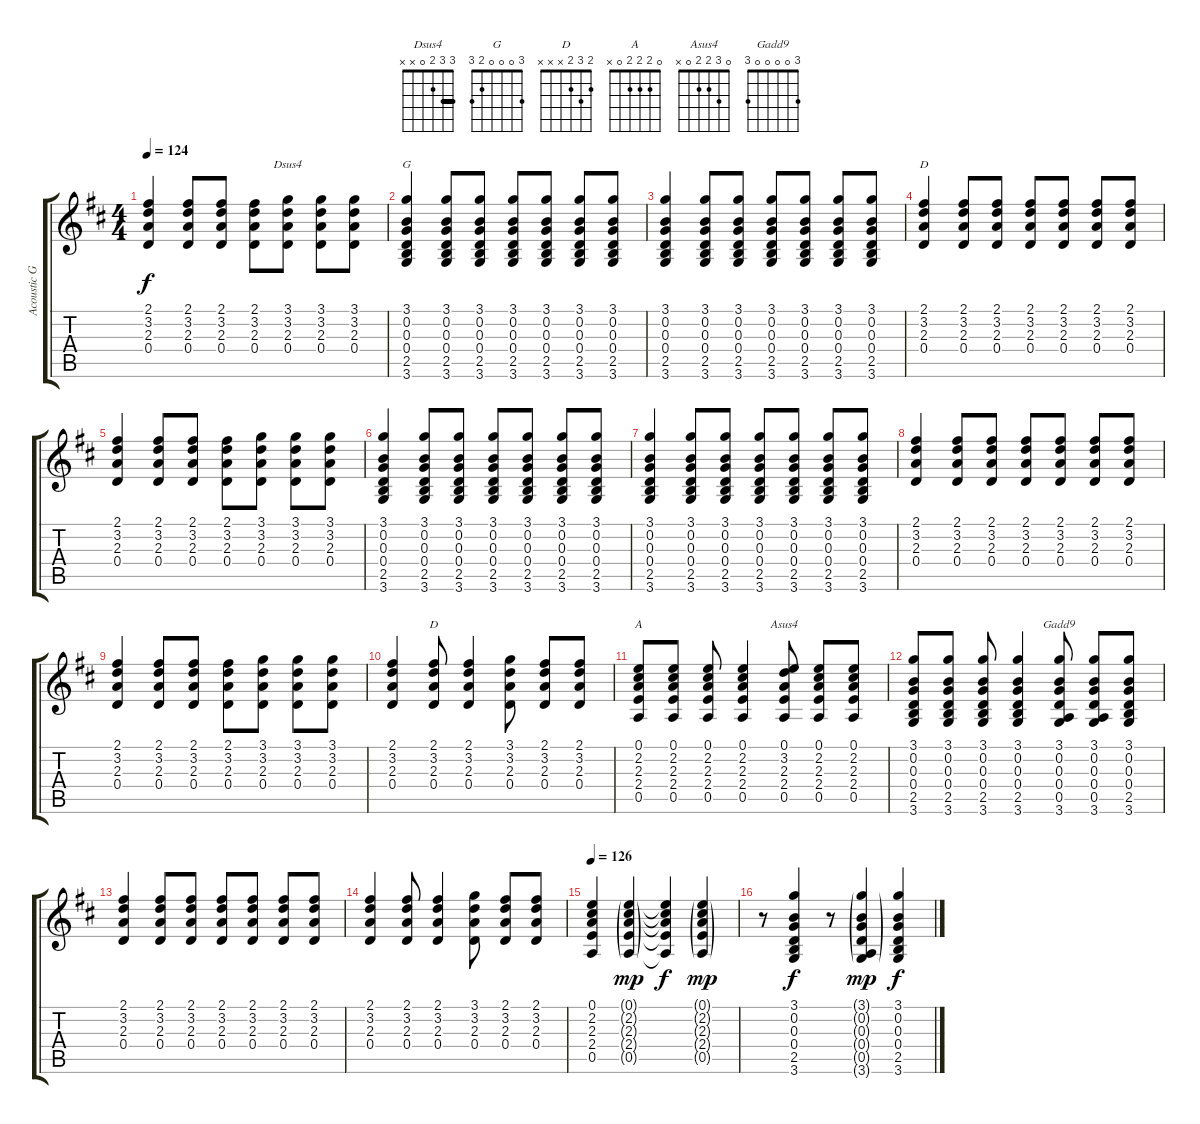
\track ("Acoustic Guitar (Mick)" "Acoustic G") {instrument acousticguitarsteel}
\staff {score tabs}
\tuning (E4 B3 G3 D3 A2 E2) {hide}
\chord ("Dsus4" 3 3 2 0 x x) {barre 3}
\chord ("G" 3 0 0 0 2 3)
\chord ("D" 2 3 2 0 x x) {barre 2}
\chord ("D" 2 3 2 x x x)
\chord ("A" 0 2 2 2 0 x)
\chord ("Asus4" 0 3 2 2 0 x)
\chord ("Gadd9" 3 0 0 0 0 3)
\ts (4 4)
\tempo 124
\clef g2
\ks d
(2.1 3.2 2.3 0.4).4{dy f} (2.1 3.2 2.3 0.4).8 (2.1 3.2 2.3 0.4).8 (2.1 3.2 2.3 0.4).8 (3.1 3.2 2.3 0.4).8{ch "Dsus4"} (3.1 3.2 2.3 0.4).8 (3.1 3.2 2.3 0.4).8 |
(3.1 0.2 0.3 0.4 2.5 3.6).4{ch "G"} (3.1 0.2 0.3 0.4 2.5 3.6).8 (3.1 0.2 0.3 0.4 2.5 3.6).8 (3.1 0.2 0.3 0.4 2.5 3.6).8 (3.1 0.2 0.3 0.4 2.5 3.6).8 (3.1 0.2 0.3 0.4 2.5 3.6).8 (3.1 0.2 0.3 0.4 2.5 3.6).8 |
(3.1 0.2 0.3 0.4 2.5 3.6).4 (3.1 0.2 0.3 0.4 2.5 3.6).8 (3.1 0.2 0.3 0.4 2.5 3.6).8 (3.1 0.2 0.3 0.4 2.5 3.6).8 (3.1 0.2 0.3 0.4 2.5 3.6).8 (3.1 0.2 0.3 0.4 2.5 3.6).8 (3.1 0.2 0.3 0.4 2.5 3.6).8 |
(2.1 3.2 2.3 0.4).4{ch "D"} (2.1 3.2 2.3 0.4).8 (2.1 3.2 2.3 0.4).8 (2.1 3.2 2.3 0.4).8 (2.1 3.2 2.3 0.4).8 (2.1 3.2 2.3 0.4).8 (2.1 3.2 2.3 0.4).8 |
(2.1 3.2 2.3 0.4).4 (2.1 3.2 2.3 0.4).8 (2.1 3.2 2.3 0.4).8 (2.1 3.2 2.3 0.4).8 (3.1 3.2 2.3 0.4).8 (3.1 3.2 2.3 0.4).8 (3.1 3.2 2.3 0.4).8 |
(3.1 0.2 0.3 0.4 2.5 3.6).4 (3.1 0.2 0.3 0.4 2.5 3.6).8 (3.1 0.2 0.3 0.4 2.5 3.6).8 (3.1 0.2 0.3 0.4 2.5 3.6).8 (3.1 0.2 0.3 0.4 2.5 3.6).8 (3.1 0.2 0.3 0.4 2.5 3.6).8 (3.1 0.2 0.3 0.4 2.5 3.6).8 |
(3.1 0.2 0.3 0.4 2.5 3.6).4 (3.1 0.2 0.3 0.4 2.5 3.6).8 (3.1 0.2 0.3 0.4 2.5 3.6).8 (3.1 0.2 0.3 0.4 2.5 3.6).8 (3.1 0.2 0.3 0.4 2.5 3.6).8 (3.1 0.2 0.3 0.4 2.5 3.6).8 (3.1 0.2 0.3 0.4 2.5 3.6).8 |
(2.1 3.2 2.3 0.4).4 (2.1 3.2 2.3 0.4).8 (2.1 3.2 2.3 0.4).8 (2.1 3.2 2.3 0.4).8 (2.1 3.2 2.3 0.4).8 (2.1 3.2 2.3 0.4).8 (2.1 3.2 2.3 0.4).8 |
(2.1 3.2 2.3 0.4).4 (2.1 3.2 2.3 0.4).8 (2.1 3.2 2.3 0.4).8 (2.1 3.2 2.3 0.4).8 (3.1 3.2 2.3 0.4).8 (3.1 3.2 2.3 0.4).8 (3.1 3.2 2.3 0.4).8 |
(2.1 3.2 2.3 0.4).4 (2.1 3.2 2.3 0.4).8{ch "D"} (2.1 3.2 2.3 0.4).4 (3.1 3.2 2.3 0.4).8 (2.1 3.2 2.3 0.4).8 (2.1 3.2 2.3 0.4).8 |
(0.1 2.2 2.3 2.4 0.5).8{ch "A"} (0.1 2.2 2.3 2.4 0.5).8 (0.1 2.2 2.3 2.4 0.5).8 (0.1 2.2 2.3 2.4 0.5).4 (0.1 3.2 2.3 2.4 0.5).8{ch "Asus4"} (0.1 2.2 2.3 2.4 0.5).8 (0.1 2.2 2.3 2.4 0.5).8 |
(3.1 0.2 0.3 0.4 2.5 3.6).8 (3.1 0.2 0.3 0.4 2.5 3.6).8 (3.1 0.2 0.3 0.4 2.5 3.6).8 (3.1 0.2 0.3 0.4 2.5 3.6).4 (3.1 0.2 0.3 0.4 0.5 3.6).8{ch "Gadd9"} (3.1 0.2 0.3 0.4 0.5 3.6).8 (3.1 0.2 0.3 0.4 2.5 3.6).8 |
(2.1 3.2 2.3 0.4).4 (2.1 3.2 2.3 0.4).8 (2.1 3.2 2.3 0.4).8 (2.1 3.2 2.3 0.4).8 (2.1 3.2 2.3 0.4).8 (2.1 3.2 2.3 0.4).8 (2.1 3.2 2.3 0.4).8 |
(2.1 3.2 2.3 0.4).4 (2.1 3.2 2.3 0.4).8 (2.1 3.2 2.3 0.4).4 (3.1 3.2 2.3 0.4).8 (2.1 3.2 2.3 0.4).8 (2.1 3.2 2.3 0.4).8 |
\tempo 126
(0.1 2.2 2.3 2.4 0.5).4 (0.1{g} 2.2{g} 2.3{g} 2.4{g} 0.5{g}).4{dy mp} (0.1{t} 2.2{t} 2.3{t} 2.4{t} 0.5{t}).4{dy f} (0.1{g} 2.2{g} 2.3{g} 2.4{g} 0.5{g}).4{dy mp} |
r.8 (3.1 0.2 0.3 0.4 2.5 3.6).4{dy f} r.8 (3.1{g} 0.2{g} 0.3{g} 0.4{g} 0.5{g} 3.6{g}).4{dy mp} (3.1 0.2 0.3 0.4 2.5 3.6).4{dy f}
